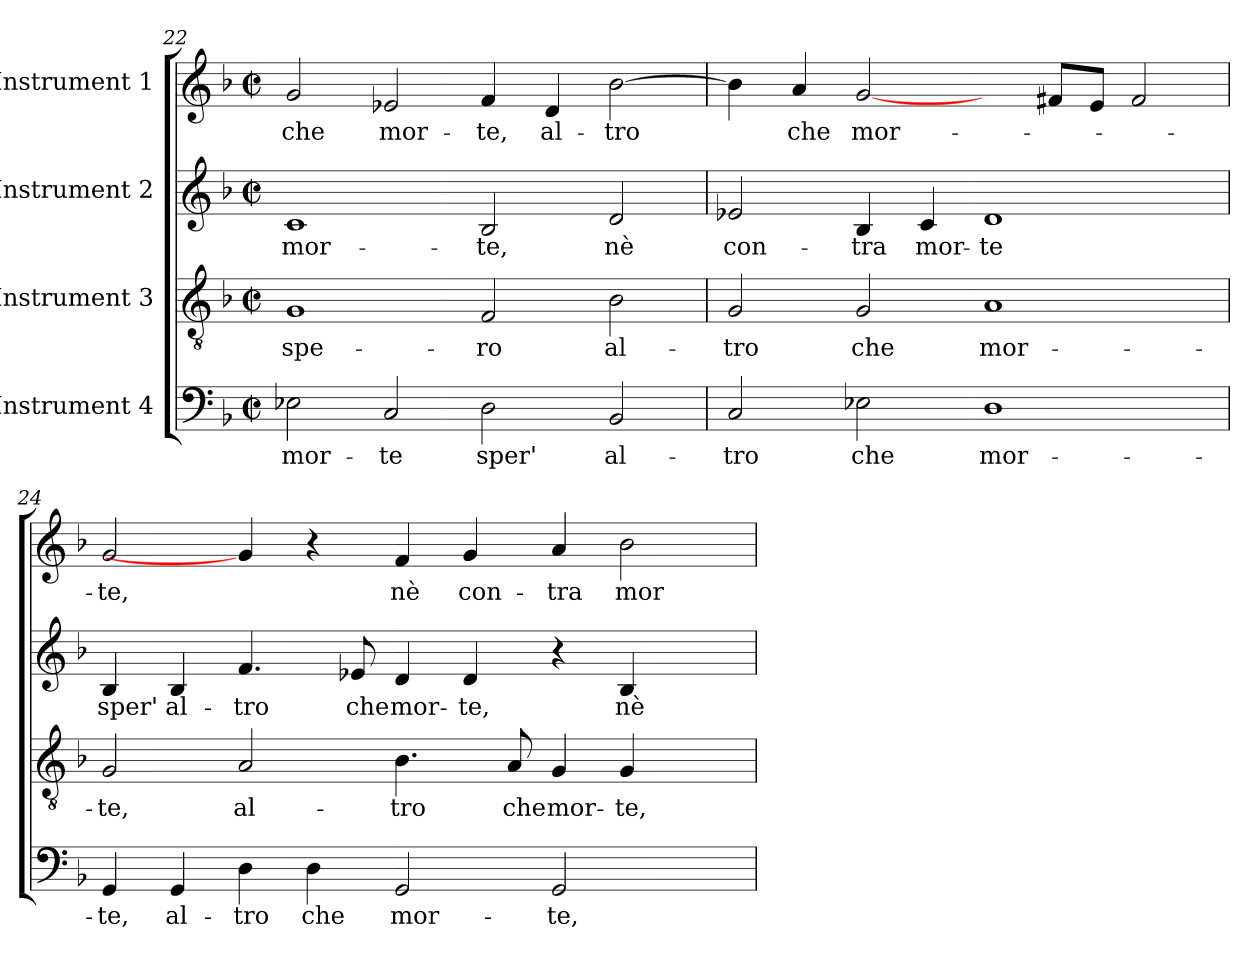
**kern	**text	**kern	**text	**kern	**text	**kern	**text
*part4	*part4	*part3	*part3	*part2	*part2	*part1	*part1
*staff4	*staff4	*staff3	*staff3	*staff2	*staff2	*staff1	*staff1
*I"Instrument 4	*	*I"Instrument 3	*	*I"Instrument 2	*	*I"Instrument 1	*
*clefF4	*	*clefGv2	*	*clefG2	*	*clefG2	*
*k[b-]	*	*k[b-]	*	*k[b-]	*	*k[b-]	*
*F:	*	*F:	*	*F:	*	*F:	*
*M2/2	*	*M2/2	*	*M2/2	*	*M2/2	*
*met(c|)	*	*met(c|)	*	*met(c|)	*	*met(c|)	*
=22	=22	=22	=22	=22	=22	=22	=22
!	!LO:LY:b:cj	!	!LO:LY:b:cj	!	!LO:LY:b:cj	!	!LO:LY:b:cj
2E-X\	mor-	1G	spe-	1c	mor-	2g/	che
!	!LO:LY:b:rj	!	!	!	!	!	!LO:LY:b:cj
2C/	-te	.	.	.	.	2e-/	mor-
!	!LO:LY:b:cj	!	!LO:LY:b:cj	!	!LO:LY:b:cj	!	!LO:LY:b:cj
2D\	sper'	2F/	-ro	2B-/	-te,	4f/	-te,
!	!	!	!	!	!	!	!LO:LY:b:cj
.	.	.	.	.	.	4d/	al-
!	!LO:LY:b:cj	!	!LO:LY:b:cj	!	!LO:LY:b:cj	!	!LO:LY:b:cj
2BB-/	al-	2B-\	al-	2d/	nè	[>2b-\	-tro
=23	=23	=23	=23	=23	=23	=23	=23
!	!LO:LY:b:cj	!	!LO:LY:b:cj	!	!LO:LY:b:cj	!	!
2C/	-tro	2G/	-tro	2e-X/	con-	4b-\]	.
!	!	!	!	!	!	!	!LO:LY:b:cj
.	.	.	.	.	.	4a/	che
!	!LO:LY:b:cj	!	!LO:LY:b:cj	!	!LO:LY:b:cj	!	!LO:LY:b
2E-X\	che	2G/	che	4B-/	-tra	[2g/	mor-
!	!	!	!	!	!LO:LY:b:cj	!	!
.	.	.	.	4c/	mor-	.	.
!	!LO:LY:b:cj	!	!LO:LY:b:cj	!	!LO:LY:b:rj	!	!
1D	mor-	1A	mor-	1d	-te	4ryy	.
.	.	.	.	.	.	8f#/L	.
.	.	.	.	.	.	8e/J	.
.	.	.	.	.	.	2f#/	.
=24	=24	=24	=24	=24	=24	=24	=24
!	!LO:LY:b:cj	!	!LO:LY:b:cj	!	!LO:LY:b:cj	!	!LO:LY:b:cj
4GG/	-te,	2G/	-te,	4B-/	sper'	2g/	-te,
!	!LO:LY:b	!	!	!	!LO:LY:b	!	!
4GG/	al-	.	.	4B-/	al-	.	.
!	!LO:LY:b:rj	!	!LO:LY:b:cj	!	!LO:LY:b:rj	!	!
4D\	-tro	2A/	al-	4.f/	-tro	4g/]	.
!	!LO:LY:b:cj	!	!	!	!	!	!
4D\	che	.	.	.	.	4r	.
!	!	!	!	!	!LO:LY:b:cj	!	!
.	.	.	.	8e-/	che	.	.
!	!LO:LY:b:cj	!	!LO:LY:b:cj	!	!LO:LY:b:cj	!	!LO:LY:b:cj
2GG/	mor-	4.B-\	-tro	4d/	mor-	4f/	nè
!	!	!	!	!	!LO:LY:b:cj	!	!LO:LY:b:cj
.	.	.	.	4d/	-te,	4g/	con-
!	!	!	!LO:LY:b:cj	!	!	!	!
.	.	8A/	che	.	.	.	.
!	!LO:LY:b:cj	!	!LO:LY:b:cj	!	!	!	!LO:LY:b:rj
2GG/	-te,	4G/	mor-	4r	.	4a/	-tra
!	!	!	!LO:LY:b:cj	!	!LO:LY:b:cj	!	!LO:LY:b:cj
.	.	4G/	-te,	4B-/	nè	2b-\	mor-
4ryy	.	4ryy	.	4ryy	.	.	.
=	=	=	=	=	=	=	=
*-	*-	*-	*-	*-	*-	*-	*-
